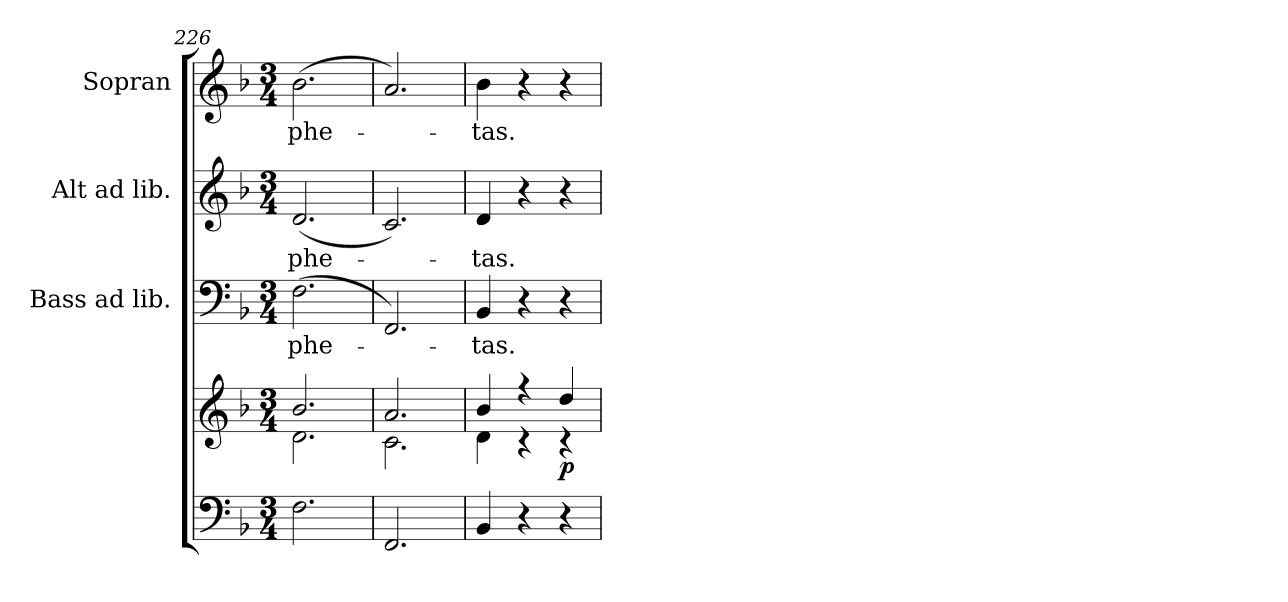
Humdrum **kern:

**kern	**kern	**dynam	**kern	**text	**kern	**text	**kern	**text
*part4	*part4	*part4	*part3	*part3	*part2	*part2	*part1	*part1
*staff5	*staff4	*staff4/5	*staff3	*staff3	*staff2	*staff2	*staff1	*staff1
*	*	*	*I"Bass ad lib.	*	*I"Alt ad lib.	*	*I"Sopran	*
*	*	*	*I'B.	*	*I'A.	*	*I'S.	*
!!LO:LB:g=z
*clefF4	*clefG2	*	*clefF4	*	*clefG2	*	*clefG2	*
*k[b-]	*k[b-]	*	*k[b-]	*	*k[b-]	*	*k[b-]	*
*F:	*F:	*	*F:	*	*F:	*	*F:	*
*M3/4	*M3/4	*	*M3/4	*	*M3/4	*	*M3/4	*
=226	=226	=226	=226	=226	=226	=226	=226	=226
*	*^	*	*	*	*	*	*	*
!	!	!	!	!	!LO:LY:b	!	!LO:LY:b	!	!LO:LY:b
2.F\	2.b-/	2.d\	.	(>2.F\	-phe-	(<2.d/	-phe-	(>2.b-\	-phe-
=227	=227	=227	=227	=227	=227	=227	=227	=227	=227
2.FF/	2.a/	2.c\	.	2.FF/)	.	2.c/)	.	2.a/)	.
=228	=228	=228	=228	=228	=228	=228	=228	=228	=228
!	!	!	!	!	!LO:LY:b	!	!LO:LY:b	!	!LO:LY:b
4BB-/	4b-/	4d\	.	4BB-/	-tas.	4d/	-tas.	4b-\	-tas.
4r	4ree	4rc	.	4r	.	4r	.	4r	.
!	!	!	!LO:DY:b	!	!	!	!	!	!
4r	4dd/	4rc	p	4r	.	4r	.	4r	.
*	*v	*v	*	*	*	*	*	*	*
=	=	=	=	=	=	=	=	=
*-	*-	*-	*-	*-	*-	*-	*-	*-
